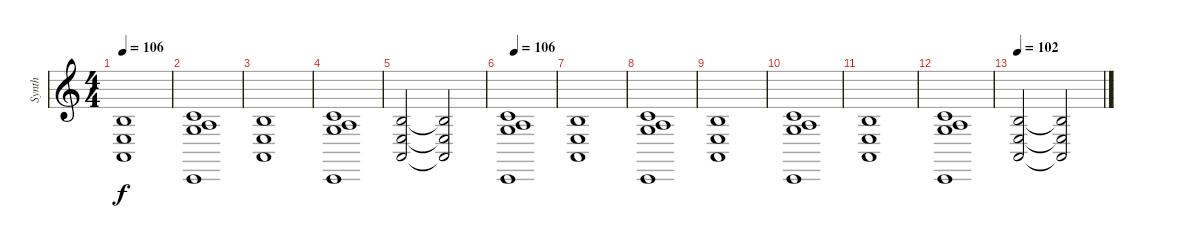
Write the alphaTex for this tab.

\track ("Synth" "Synth") {instrument stringensemble1}
\staff {score}
\tuning (E4 C4 G3 C3 G2 C2) {hide}
\ts (4 4)
\tempo 106
\clef g2
\ks c
(11.4 9.5 9.6).1{dy f} |
(5.3 9.4 12.5 0.6).1 |
(11.4 9.5 9.6).1 |
(5.3 9.4 12.5 0.6).1 |
(11.4 9.5 9.6).2 (11.4{t} 9.5{t} 9.6{t}).2 |
\tempo 106
(5.3 9.4 12.5 0.6).1 |
(11.4 9.5 9.6).1 |
(5.3 9.4 12.5 0.6).1 |
(11.4 9.5 9.6).1 |
(5.3 9.4 12.5 0.6).1 |
(11.4 9.5 9.6).1 |
(5.3 9.4 12.5 0.6).1 |
\tempo 102
(11.4 9.5 9.6).2 (11.4{t} 9.5{t} 9.6{t}).2
